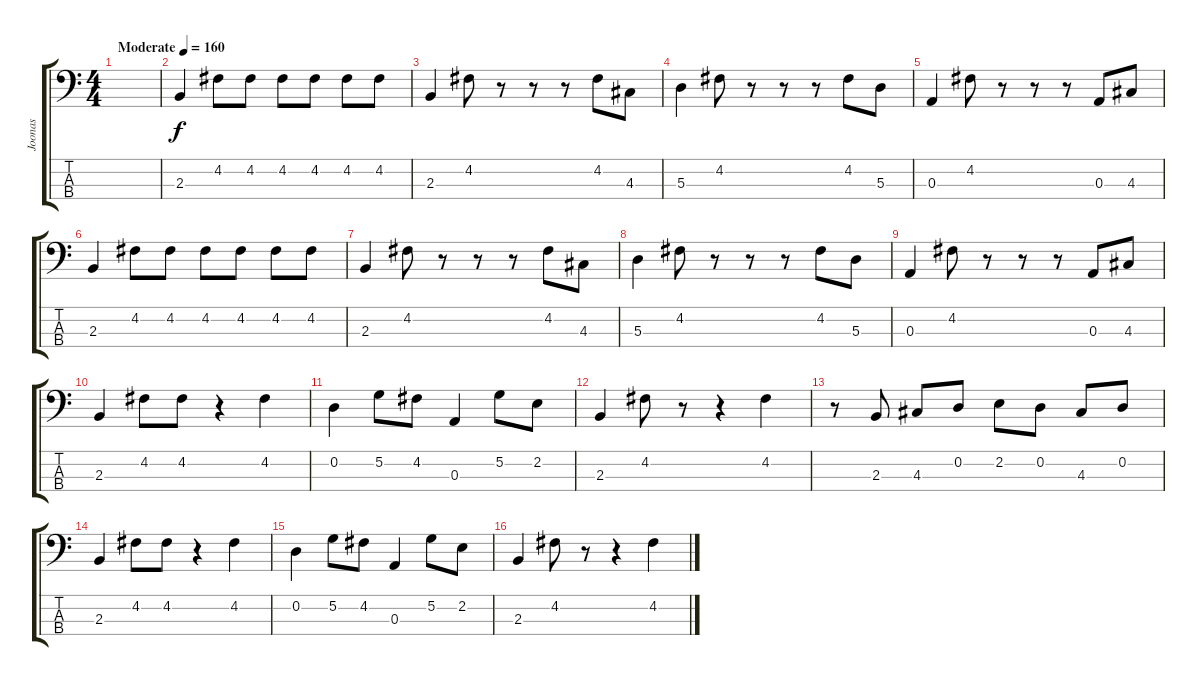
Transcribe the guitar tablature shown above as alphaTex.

\track ("Joonas" "Joonas") {instrument electricbasspick}
\staff {score tabs}
\tuning (G2 D2 A1 E1) {hide}
\ts (4 4)
\tempo (160 "Moderate")
\clef f4
\ks c
|
2.3.4 4.2.8 4.2.8 4.2.8 4.2.8 4.2.8 4.2.8 |
2.3.4 4.2.8 r.8 r.8 r.8 4.2.8 4.3.8 |
5.3.4 4.2.8 r.8 r.8 r.8 4.2.8 5.3.8 |
0.3.4 4.2.8 r.8 r.8 r.8 0.3.8 4.3.8 |
2.3.4 4.2.8 4.2.8 4.2.8 4.2.8 4.2.8 4.2.8 |
2.3.4 4.2.8 r.8 r.8 r.8 4.2.8 4.3.8 |
5.3.4 4.2.8 r.8 r.8 r.8 4.2.8 5.3.8 |
0.3.4 4.2.8 r.8 r.8 r.8 0.3.8 4.3.8 |
2.3.4 4.2.8 4.2.8 r.4 4.2.4 |
0.2.4 5.2.8 4.2.8 0.3.4 5.2.8 2.2.8 |
2.3.4 4.2.8 r.8 r.4 4.2.4 |
r.8 2.3.8 4.3.8 0.2.8 2.2.8 0.2.8 4.3.8 0.2.8 |
2.3.4 4.2.8 4.2.8 r.4 4.2.4 |
0.2.4 5.2.8 4.2.8 0.3.4 5.2.8 2.2.8 |
2.3.4 4.2.8 r.8 r.4 4.2.4
